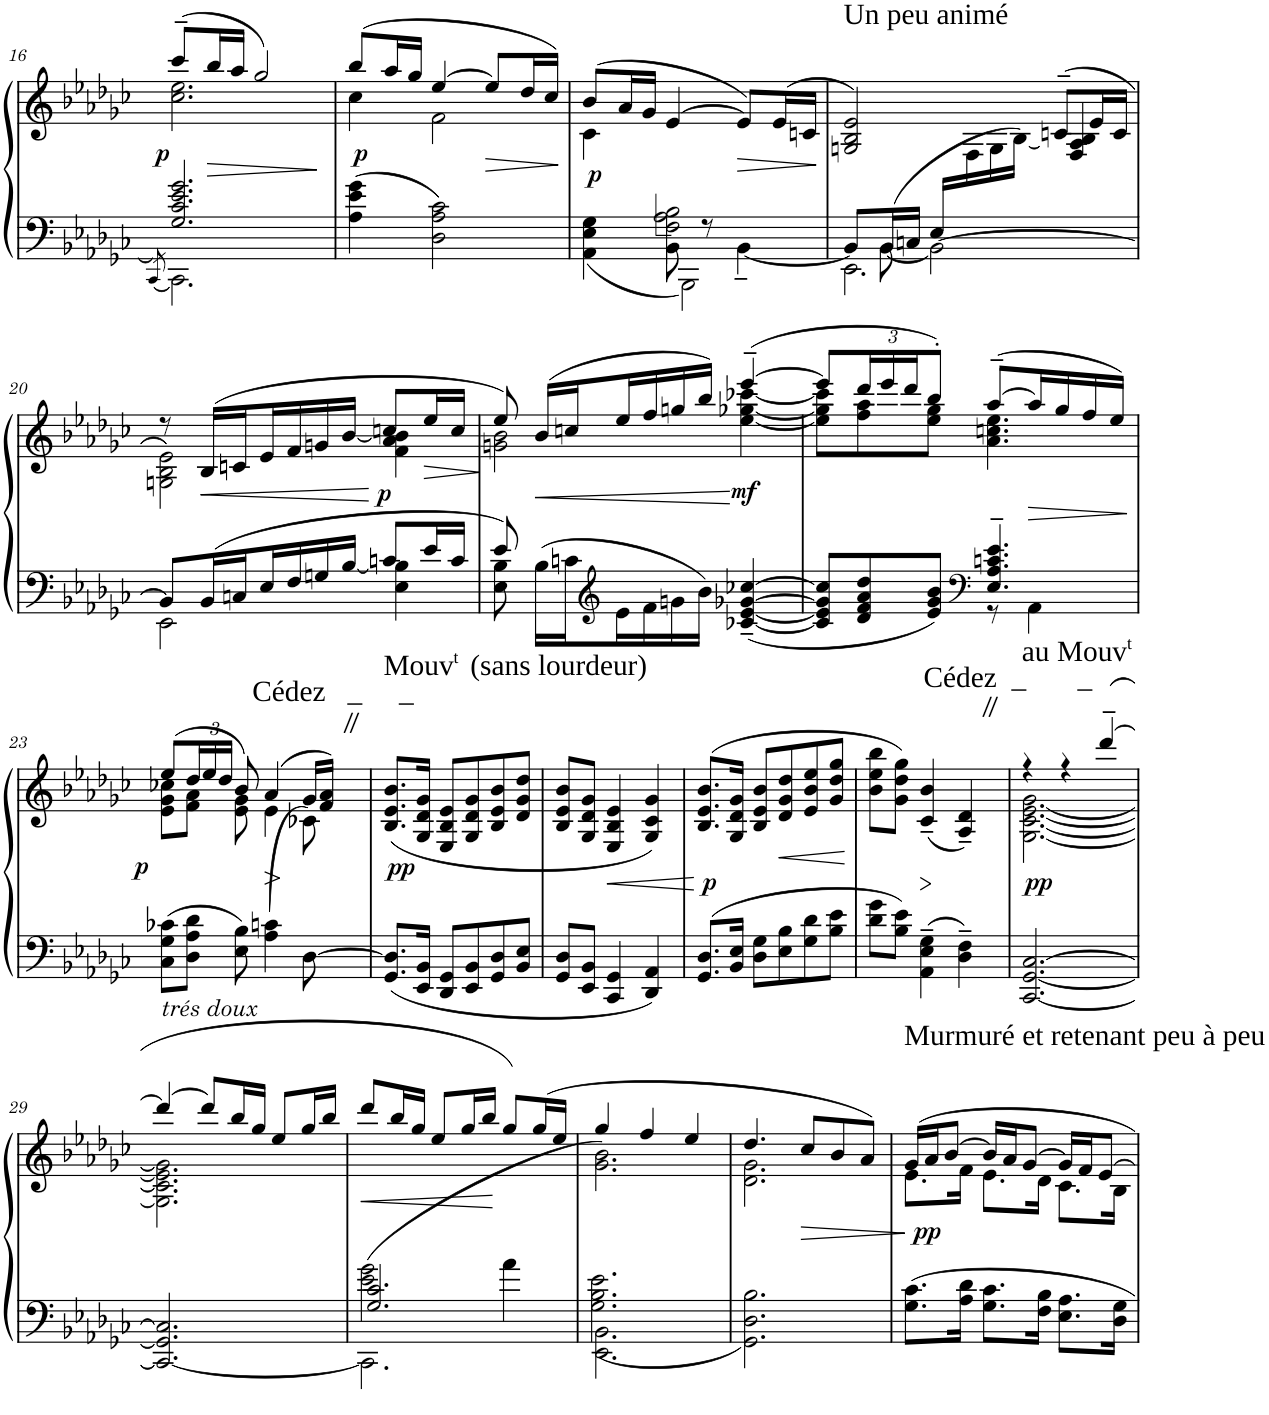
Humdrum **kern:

**kern	**kern	**dynam
*part1	*part1	*part1
*staff2	*staff1	*staff1/2
*I"Piano	*	*
*I'Pno.	*	*
!!LO:PB:g=z
*clefF4	*clefG2	*
*k[b-e-a-d-g-c-]	*k[b-e-a-d-g-c-]	*
*M3/4	*M3/4	*
=16	=16	=16
*^	*	*
.	[<8qCC-/	.	.
*	*	*^	*
!	!	!	!	!LO:DY:b
2.G-/ 2.c-/ 2.e-/ 2.g-/	2.CC-\]	(8ccc-~/L	2.cc-\ 2.ee-\	p
!	!	!	!	!LO:HP:b
.	.	16bb-/L	.	>
.	.	16aa-/JJ	.	.
.	.	2gg-/)	.	]
*v	*v	*	*	*
=17	=17	=17	=17
!	!	!	!LO:DY:b
4A-\ 4e-\ 4g-\	(8bb-/L	4cc-\	p
.	16aa-/L	.	.
.	16gg-/JJ	.	.
2D-\ 2A-\ 2c-\	[4ee-/	2f\	.
!	!	!	!LO:HP:b
.	8ee-/L]	.	>
.	16dd-/L	.	.
.	16cc-/JJ)	.	.
*	*v	*v	*
.	.	]
=18	=18	=18
*^	*^	*
*	*^	*	*	*
!	!	!	!	!	!LO:DY:b
4ryy	4AA-\ 4E-\ 4G-\	4ryy	(8b-/L	4c-\	p
.	.	.	16a-/L	.	.
.	.	.	16g-/JJ	.	.
2F\ 2A-\ 2B-\	8BB-\	2BBB-\	[4e-/	2ryy	.
.	8r	.	.	.	.
!	!	!	!	!	!LO:HP:b
.	[4BB-~<\	.	8e-/L])	.	>
.	.	.	(16e-/L	.	.
.	.	.	16cn/JJ	.	.
*v	*v	*v	*	*	*
*	*v	*v	*
.	.	]
=19	=19	=19
*^	*^	*
*	*^	*	*	*
!	!	!	!LO:TX:a:t=Un peu animé	!	!
8BB-/L]	2.EE-\	8ryy	2Gn/ 2B-/ 2e-/)	16ryy	.
*	*	*	*v	*v	*
(16BB-/L	.	[8BB-\	.	.
16Cn/JJ	.	.	.	.
16E-/LL	.	2BB-\_	.	.
*	*	*	*^	*
4..ryy	.	.	.	16F\	.
.	.	.	.	16G\	.
.	.	.	.	[<16B-\JJ)	.
.	.	.	(>8cn~>/L	4F/ 4A-/ 4B-/]	.
.	.	.	16e-/L	.	.
.	.	.	16c/JJ	.	.
*	*v	*v	*	*	*
!!LO:LB:g=z	!!
=20	=20	=20	=20	=20
8BB-/L]	2EE-\	8r	2Gn\ 2B-\ 2e-\)	.
!	!	!	!	!LO:HP:b
16BB-/L	.	(16B-/LL	.	<
16Cn/J	.	16cn/J	.	.
16E-/L	.	16e-/L	.	.
16F/	.	16f/	.	.
16Gn/	.	16gn/	.	.
[<16B-/JJ	.	[<16b-/JJ	.	.
!	!	!	!	!LO:DY:n=1:b
8cn/L	4E-\ 4B-\]	8ccn/L	4f\ 4a-\ 4b-\]	[ p
!	!	!	!	!LO:HP:b
16e-/L	.	16ee-/L	.	>
16c/JJ	.	16cc/JJ	.	.
*v	*v	*	*	*
*	*v	*v	*
.	.	]
=21	=21	=21
*^	*^	*
8e-/	8E-\ 8B-\	8ee-/)	2gn\ 2b-\	.
!	!	!	!	!LO:HP:b
16B-\LL	8ryy	(16b-/LL	.	<
16cn\J	.	16ccn/J	.	.
*clefG2	*	*	*	*
16e-\L	2ryy	16ee-/L	.	.
16f\	.	16ff/	.	.
16gn\	.	16ggn/	.	.
16b-\JJ	.	16bb-/JJ)	.	.
!	!	!	!	!LO:DY:n=1:b
[<4c-X/~< [<4e-/~< [4g-X/~< [4cc-X/~<	.	([4eee-~/	[4ee-\ [4gg-X\ [4ccc-X\	[ mf
=22	=22	=22	=22	=22
8c-/] 8e-/] 8g-/] 8cc-/]L	4.ryy	8eee-/L]	8ee-\] 8gg-\] 8ccc-\]L	.
*	*	*Xbrackettup	*	*
8d-/ 8f/ 8a-/ 8dd-/	.	24ddd-/L	8ff\ 8aa-\	.
.	.	24eee-/	.	.
.	.	24ddd-/J	.	.
8e-/ 8g-/ 8b-/J	.	8bb-'/J)	8ee-\ 8gg-\J	.
*clefF4	*	*	*	*
4.E-/~ 4.A-/~ 4.cn/~ 4.e-/~	8r	([8aa-~/L	4.a-\ 4.ccn\ 4.ee-\	.
!	!	!	!	!LO:HP:b
.	4AA-\	16aa-/L]	.	>
.	.	16gg-/	.	.
.	.	16ff/	.	.
.	.	16ee-/JJ)	.	.
*v	*v	*	*	*
*	*v	*v	*
.	.	]
!!LO:LB:g=z
=23	=23	=23
*	*^	*
!	!	!	!LO:DY:b
8C-\ 8G-\ 8c-X\L	(8ee-/L	8e-\ 8g-\ 8cc-X\L	p
8D-\ 8A-\ 8d-\J	24dd-/L	8f\ 8a-\J	.
.	24ee-/	.	.
.	24dd-/JJ	.	.
!	!LO:TX:a:t=Cédez   _     _	!	!
8E-\ 8B-\	8b-/)	8e-\ 8g-\	.
!	!	!	!LO:HP:b
(<4A-\ 4cn\	(4a-/	4e-\	>
[8D-\	16g-/LL	(8c-X\	]
.	16f/Z 16a-/ZJJ)	.	.
*	*v	*v	*
=24	=24	=24
!	!LO:TX:a:t=Mouv	!
!	!LO:TX:a:t=t	!
!	!LO:TX:a:t=(sans lourdeur)	!
!	!	!LO:DY:b
8.GG-/ 8.D-/]L	8.B-/ 8.e-/ 8.b-/L	pp
16EE-/ 16BB-/Jk	16G-/ 16d-/ 16g-/Jk	.
8DD-/ 8GG-/L	8E-/ 8B-/ 8e-/L	.
8EE-/ 8BB-/	8G-/ 8d-/ 8g-/	.
8GG-/ 8D-/	8B-/ 8e-/ 8b-/	.
8BB-/ 8E-/J	8d-/ 8g-/ 8dd-/J	.
=25	=25	=25
8GG-/ 8D-/L	8B-/ 8e-/ 8b-/L	.
8EE-/ 8BB-/J	8G-/ 8d-/ 8g-/J	.
!	!	!LO:HP:b
4CC-/ 4GG-/	4E-/ 4B-/ 4e-/	<
4DD-/ 4AA-/	4G-/ 4c-/ 4g-/)	.
.	.	[
=26	=26	=26
!	!	!LO:DY:b
8.GG-/ 8.D-/L	(8.B-/ 8.e-/ 8.b-/L	p
16BB-/ 16E-/Jk	16G-/ 16d-/ 16g-/Jk	.
8D-\ 8G-\L	8B-/ 8e-/ 8b-/L	.
!	!	!LO:HP:b
8E-\ 8B-\	8d-/ 8g-/ 8dd-/	<
8G-\ 8d-\	8e-/ 8b-/ 8ee-/	.
8B-\ 8e-\J	8g-/ 8dd-/ 8gg-/J	.
.	.	[
=27	=27	=27
8d-\ 8g-\L	8b-\ 8ee-\ 8bb-\L	.
8B-\ 8e-\J	8g-\ 8dd-\ 8gg-\J)	.
!	!LO:TX:a:t=Cédez  _       _	!
!	!	!LO:HP:b
4AA-\~ 4E-\~ 4G-\~	(4c-/~ 4b-/~	>
4D-\~ 4F\~	4A-/~Z 4d-/~Z)	.
.	.	]
=28	=28	=28
*	*^	*
!	!LO:TX:a:t=au Mouv	!	!
!	!LO:TX:a:t=t	!	!
!	!	!	!LO:DY:b
[2.CC-/ [2.GG-/ [2.C-/	4r	[2.G-\ [2.c-\ [2.e-\ [2.g-\	pp
.	4r	.	.
.	([4ddd-~/	.	.
!!LO:LB:g=z	!!
=29	=29	=29	=29
!	!LO:TX:a:i:t=trés doux	!	!
2.CC-/_ 2.GG-/] 2.C-/]	4ddd-/_	2.G-\] 2.c-\] 2.e-\] 2.g-\]	.
.	8ddd-/L]	.	.
.	16bb-/L	.	.
.	16gg-/JJ	.	.
.	8ee-/L	.	.
.	16gg-/L	.	.
.	16bb-/JJ	.	.
*	*v	*v	*
=30	=30	=30
*^	*	*
*	*^	*	*
!	!	!	!	!LO:HP:b
(>2e-\ 2g-\	2.G-/ 2.c-/	2.CC-\]	8ddd-/L	<
.	.	.	16bb-/L	.
.	.	.	16gg-/JJ	.
.	.	.	8ee-/L	.
.	.	.	16gg-/L	.
.	.	.	16bb-/JJ	.
4a-\	.	.	8gg-/L)	[
.	.	.	(16gg-/L	.
.	.	.	16ee-/JJ	.
*	*v	*v	*	*
=31	=31	=31	=31
*	*	*^	*
2.G-\ 2.B-\ 2.e-\	2.EE-\ 2.BB-\	4gg-/	2.g-\ 2.b-\)	.
.	.	4ff/	.	.
.	.	4ee-/	.	.
*v	*v	*	*	*
=32	=32	=32	=32
2.GG-\ 2.D-\ 2.B-\	4.dd-/	2.d-\ 2.g-\	.
!	!	!	!LO:HP:b
.	8cc-/L	.	>
.	8b-/	.	.
.	8a-/J)	.	.
*	*v	*v	*
.	.	]
=33	=33	=33
*	*^	*
!	!LO:TX:a:t=Murmuré et retenant peu à peu	!	!
!	!	!	!LO:DY:b
8.G-\ 8.c-\L	16g-/LL	8.e-\L	pp
.	16a-/J	.	.
.	[8b-/J	.	.
16A-\ 16d-\Jk	.	16f\Jk	.
8.G-\ 8.c-\L	16b-/LL]	8.e-\L	.
.	16a-/J	.	.
.	[8g-/J	.	.
16F\ 16B-\Jk	.	16d-\Jk	.
8.E-\ 8.A-\L	16g-/LL]	8.c-\L	.
.	16f/J	.	.
.	[8e-/J	.	.
16D-\ 16G-\Jk	.	16B-\Jk	.
*	*v	*v	*
=	=	=
*-	*-	*-
